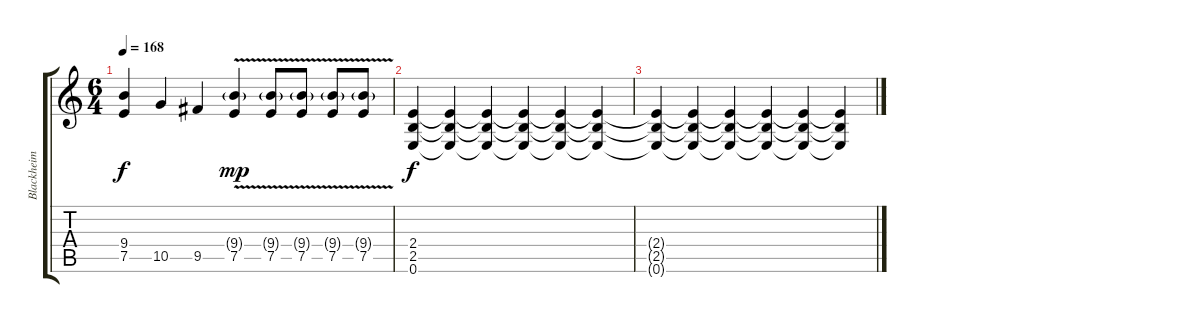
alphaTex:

\track ("Blackheim" "Blackheim") {instrument distortionguitar}
\staff {score tabs}
\tuning (E4 B3 G3 D3 A2 E2) {hide}
\ts (6 4)
\tempo 168
\clef g2
\ks c
(9.4 7.5).4{dy f} 10.5.4 9.5.4 (9.4{g} 7.5{v}).4{dy mp} (9.4{g} 7.5{v}).8 (9.4{g} 7.5{v}).8 (9.4{g} 7.5{v}).8 (9.4{g} 7.5{v}).8 |
(2.4 2.5 0.6).4{dy f volume 5} (2.4{t} 2.5{t} 0.6{t}).4 (2.4{t} 2.5{t} 0.6{t}).4 (2.4{t} 2.5{t} 0.6{t}).4 (2.4{t} 2.5{t} 0.6{t}).4 (2.4{t} 2.5{t} 0.6{t}).4 |
(2.4{t} 2.5{t} 0.6{t}).4 (2.4{t} 2.5{t} 0.6{t}).4 (2.4{t} 2.5{t} 0.6{t}).4 (2.4{t} 2.5{t} 0.6{t}).4 (2.4{t} 2.5{t} 0.6{t}).4 (2.4{t} 2.5{t} 0.6{t}).4
